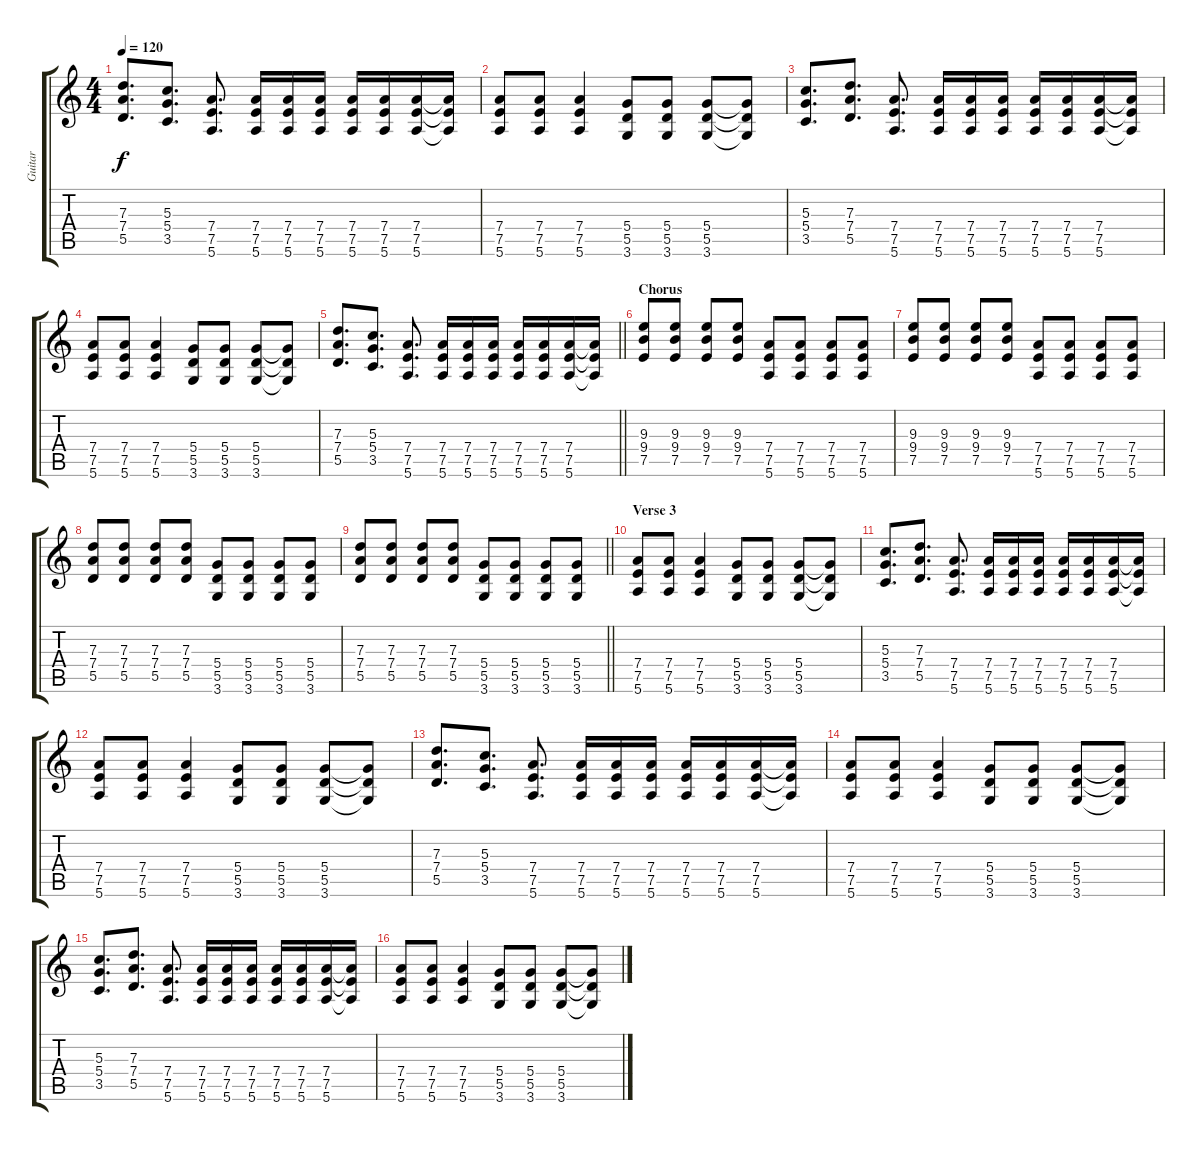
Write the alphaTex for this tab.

\track ("Guitar" "Guitar") {instrument distortionguitar}
\staff {score tabs}
\tuning (E4 B3 G3 D3 A2 E2) {hide}
\ts (4 4)
\tempo 120
\clef g2
\ks c
(7.3 7.4 5.5).8{d dy f} (5.3 5.4 3.5).8{d} (7.4 7.5 5.6).8{d} (7.4 7.5 5.6).16 (7.4 7.5 5.6).16 (7.4 7.5 5.6).16 (7.4 7.5 5.6).16 (7.4 7.5 5.6).16 (7.4 7.5 5.6).16 (7.4{t} 7.5{t} 5.6{t}).16 |
(7.4 7.5 5.6).8 (7.4 7.5 5.6).8 (7.4 7.5 5.6).4 (5.4 5.5 3.6).8 (5.4 5.5 3.6).8 (5.4 5.5 3.6).8 (5.4{t} 5.5{t} 3.6{t}).8 |
(5.3 5.4 3.5).8{d} (7.3 7.4 5.5).8{d} (7.4 7.5 5.6).8{d} (7.4 7.5 5.6).16 (7.4 7.5 5.6).16 (7.4 7.5 5.6).16 (7.4 7.5 5.6).16 (7.4 7.5 5.6).16 (7.4 7.5 5.6).16 (7.4{t} 7.5{t} 5.6{t}).16 |
(7.4 7.5 5.6).8 (7.4 7.5 5.6).8 (7.4 7.5 5.6).4 (5.4 5.5 3.6).8 (5.4 5.5 3.6).8 (5.4 5.5 3.6).8 (5.4{t} 5.5{t} 3.6{t}).8 |
\barLineRight lightlight
(7.3 7.4 5.5).8{d} (5.3 5.4 3.5).8{d} (7.4 7.5 5.6).8{d} (7.4 7.5 5.6).16 (7.4 7.5 5.6).16 (7.4 7.5 5.6).16 (7.4 7.5 5.6).16 (7.4 7.5 5.6).16 (7.4 7.5 5.6).16 (7.4{t} 7.5{t} 5.6{t}).16 |
\section ("" "Chorus")
(9.3 9.4 7.5).8 (9.3 9.4 7.5).8 (9.3 9.4 7.5).8 (9.3 9.4 7.5).8 (7.4 7.5 5.6).8 (7.4 7.5 5.6).8 (7.4 7.5 5.6).8 (7.4 7.5 5.6).8 |
(9.3 9.4 7.5).8 (9.3 9.4 7.5).8 (9.3 9.4 7.5).8 (9.3 9.4 7.5).8 (7.4 7.5 5.6).8 (7.4 7.5 5.6).8 (7.4 7.5 5.6).8 (7.4 7.5 5.6).8 |
(7.3 7.4 5.5).8 (7.3 7.4 5.5).8 (7.3 7.4 5.5).8 (7.3 7.4 5.5).8 (5.4 5.5 3.6).8 (5.4 5.5 3.6).8 (5.4 5.5 3.6).8 (5.4 5.5 3.6).8 |
\barLineRight lightlight
(7.3 7.4 5.5).8 (7.3 7.4 5.5).8 (7.3 7.4 5.5).8 (7.3 7.4 5.5).8 (5.4 5.5 3.6).8 (5.4 5.5 3.6).8 (5.4 5.5 3.6).8 (5.4 5.5 3.6).8 |
\section ("" "Verse 3")
(7.4 7.5 5.6).8 (7.4 7.5 5.6).8 (7.4 7.5 5.6).4 (5.4 5.5 3.6).8 (5.4 5.5 3.6).8 (5.4 5.5 3.6).8 (5.4{t} 5.5{t} 3.6{t}).8 |
(5.3 5.4 3.5).8{d} (7.3 7.4 5.5).8{d} (7.4 7.5 5.6).8{d} (7.4 7.5 5.6).16 (7.4 7.5 5.6).16 (7.4 7.5 5.6).16 (7.4 7.5 5.6).16 (7.4 7.5 5.6).16 (7.4 7.5 5.6).16 (7.4{t} 7.5{t} 5.6{t}).16 |
(7.4 7.5 5.6).8 (7.4 7.5 5.6).8 (7.4 7.5 5.6).4 (5.4 5.5 3.6).8 (5.4 5.5 3.6).8 (5.4 5.5 3.6).8 (5.4{t} 5.5{t} 3.6{t}).8 |
(7.3 7.4 5.5).8{d} (5.3 5.4 3.5).8{d} (7.4 7.5 5.6).8{d} (7.4 7.5 5.6).16 (7.4 7.5 5.6).16 (7.4 7.5 5.6).16 (7.4 7.5 5.6).16 (7.4 7.5 5.6).16 (7.4 7.5 5.6).16 (7.4{t} 7.5{t} 5.6{t}).16 |
(7.4 7.5 5.6).8 (7.4 7.5 5.6).8 (7.4 7.5 5.6).4 (5.4 5.5 3.6).8 (5.4 5.5 3.6).8 (5.4 5.5 3.6).8 (5.4{t} 5.5{t} 3.6{t}).8 |
(5.3 5.4 3.5).8{d} (7.3 7.4 5.5).8{d} (7.4 7.5 5.6).8{d} (7.4 7.5 5.6).16 (7.4 7.5 5.6).16 (7.4 7.5 5.6).16 (7.4 7.5 5.6).16 (7.4 7.5 5.6).16 (7.4 7.5 5.6).16 (7.4{t} 7.5{t} 5.6{t}).16 |
(7.4 7.5 5.6).8 (7.4 7.5 5.6).8 (7.4 7.5 5.6).4 (5.4 5.5 3.6).8 (5.4 5.5 3.6).8 (5.4 5.5 3.6).8 (5.4{t} 5.5{t} 3.6{t}).8
